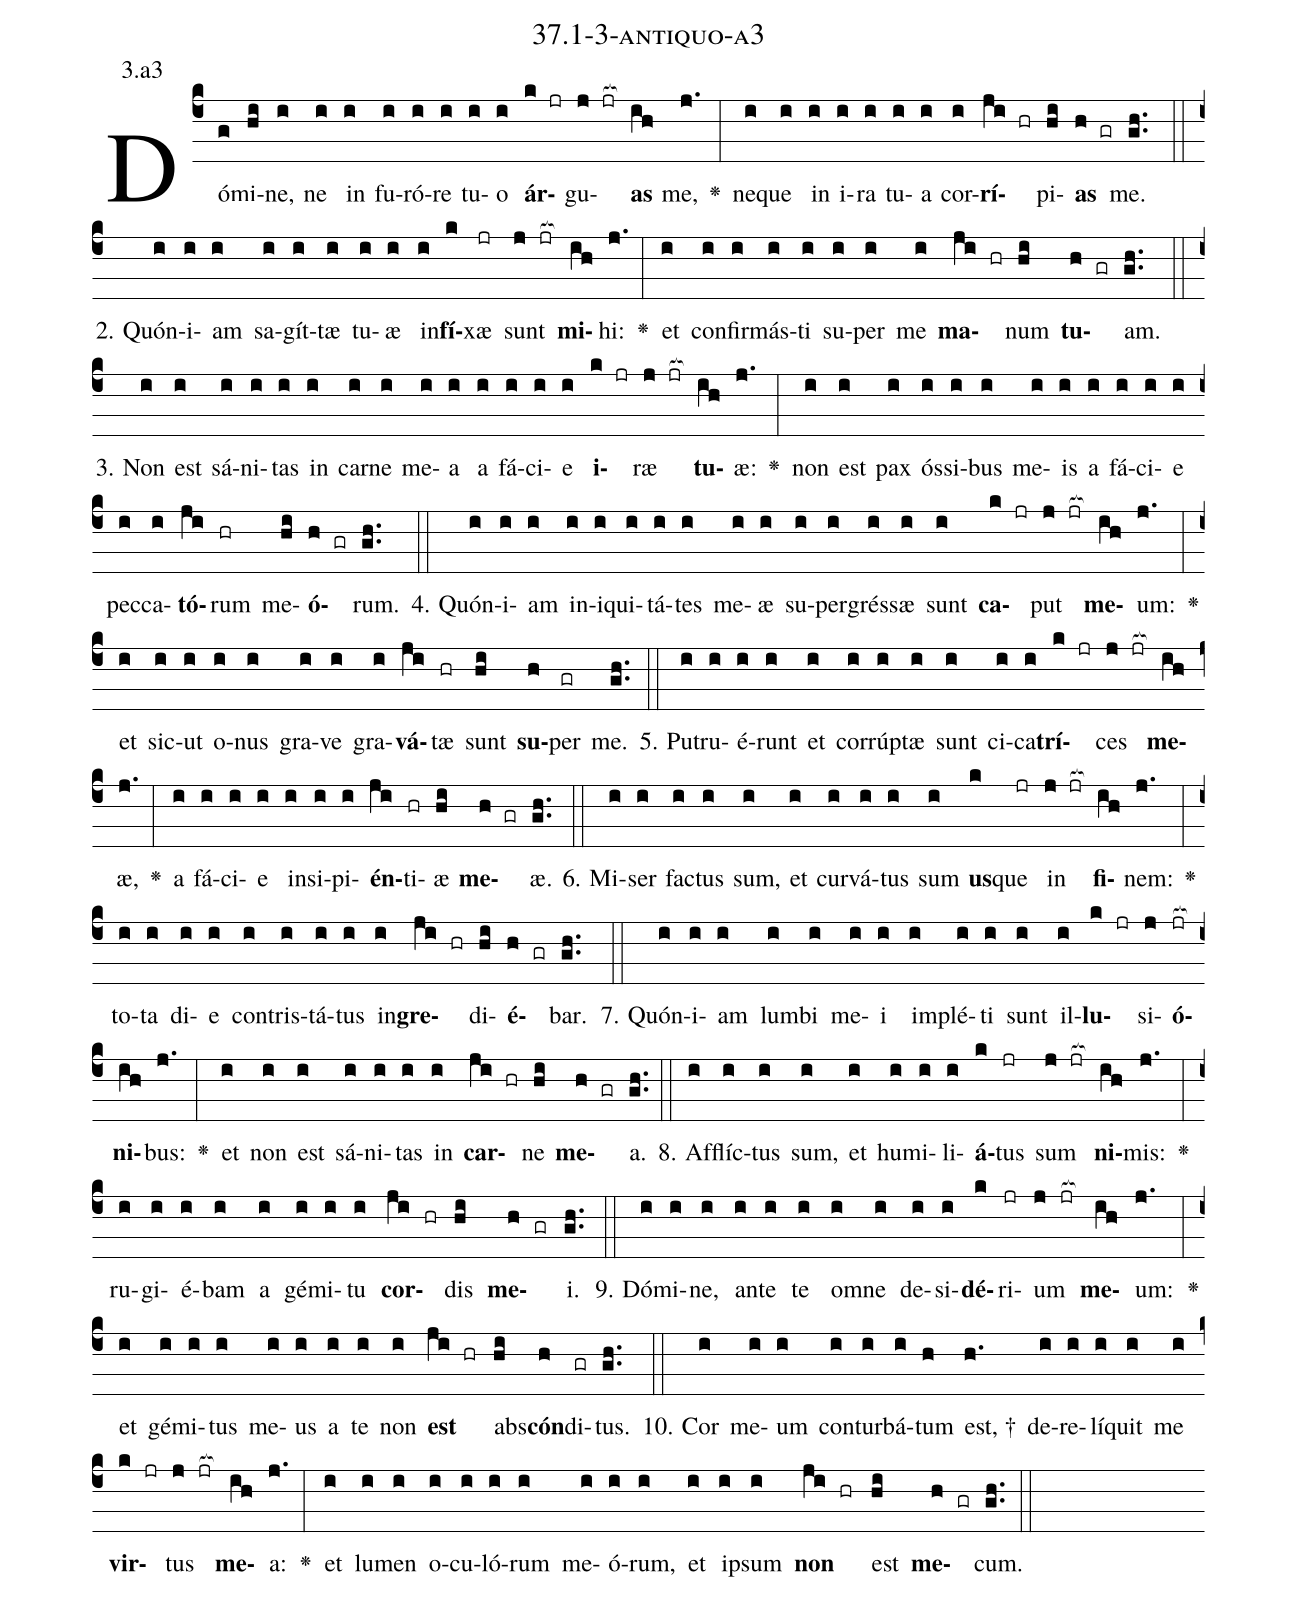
name: 37.1-3-antiquo-a3;
annotation: 3.a3;
%%
(c4)Dó(g)mi(hi)ne,(i) ne(i) in(i) fu(i)ró(i)re(i) tu(i)o(i) <b>ár</b>(k jr)gu(j jr[ocb:1{])<b>as</b>(ih[ocb:0}]) me,(j.) <v>\greheightstar</v>(:) ne(i)que(i) in(i) i(i)ra(i) tu(i)a(i) cor(i)<b>rí</b>(ji hr)pi(hi)<b>as</b>(h gr) me.(gh..) (::)
2. Quón(i)i(i)am(i) sa(i)gít(i)tæ(i) tu(i)æ(i) in(i)<b>fí</b>(k)xæ(jr) sunt(j jr[ocb:1{]) <b>mi</b>(ih[ocb:0}])hi:(j.) <v>\greheightstar</v>(:) et(i) con(i)fir(i)más(i)ti(i) su(i)per(i) me(i) <b>ma</b>(ji hr)num(hi) <b>tu</b>(h gr)am.(gh..) (::)
3. Non(i) est(i) sá(i)ni(i)tas(i) in(i) car(i)ne(i) me(i)a(i) a(i) fá(i)ci(i)e(i) <b>i</b>(k jr)ræ(j jr[ocb:1{]) <b>tu</b>(ih[ocb:0}])æ:(j.) <v>\greheightstar</v>(:) non(i) est(i) pax(i) ós(i)si(i)bus(i) me(i)is(i) a(i) fá(i)ci(i)e(i) pec(i)ca(i)<b>tó</b>(ji)rum(hr) me(hi)<b>ó</b>(h gr)rum.(gh..) (::)
4. Quón(i)i(i)am(i) in(i)i(i)qui(i)tá(i)tes(i) me(i)æ(i) su(i)per(i)grés(i)sæ(i) sunt(i) <b>ca</b>(k jr)put(j jr[ocb:1{]) <b>me</b>(ih[ocb:0}])um:(j.) <v>\greheightstar</v>(:) et(i) sic(i)ut(i) o(i)nus(i) gra(i)ve(i) gra(i)<b>vá</b>(ji)tæ(hr) sunt(hi) <b>su</b>(h)per(gr) me.(gh..) (::)
5. Pu(i)tru(i)é(i)runt(i) et(i) cor(i)rúp(i)tæ(i) sunt(i) ci(i)ca(i)<b>trí</b>(k jr)ces(j jr[ocb:1{]) <b>me</b>(ih[ocb:0}])æ,(j.) <v>\greheightstar</v>(:) a(i) fá(i)ci(i)e(i) in(i)si(i)pi(i)<b>én</b>(ji)ti(hr)æ(hi) <b>me</b>(h gr)æ.(gh..) (::)
6. Mi(i)ser(i) fac(i)tus(i) sum,(i) et(i) cur(i)vá(i)tus(i) sum(i) <b>us</b>(k)que(jr) in(j jr[ocb:1{]) <b>fi</b>(ih[ocb:0}])nem:(j.) <v>\greheightstar</v>(:) to(i)ta(i) di(i)e(i) con(i)tris(i)tá(i)tus(i) in(i)<b>gre</b>(ji hr)di(hi)<b>é</b>(h gr)bar.(gh..) (::)
7. Quón(i)i(i)am(i) lum(i)bi(i) me(i)i(i) im(i)plé(i)ti(i) sunt(i) il(i)<b>lu</b>(k jr)si(j)<b>ó</b>(jr[ocb:1{])<b>ni</b>(ih[ocb:0}])bus:(j.) <v>\greheightstar</v>(:) et(i) non(i) est(i) sá(i)ni(i)tas(i) in(i) <b>car</b>(ji hr)ne(hi) <b>me</b>(h gr)a.(gh..) (::)
8. Af(i)flíc(i)tus(i) sum,(i) et(i) hu(i)mi(i)li(i)<b>á</b>(k)tus(jr) sum(j jr[ocb:1{]) <b>ni</b>(ih[ocb:0}])mis:(j.) <v>\greheightstar</v>(:) ru(i)gi(i)é(i)bam(i) a(i) gé(i)mi(i)tu(i) <b>cor</b>(ji hr)dis(hi) <b>me</b>(h gr)i.(gh..) (::)
9. Dó(i)mi(i)ne,(i) an(i)te(i) te(i) om(i)ne(i) de(i)si(i)<b>dé</b>(k)ri(jr)um(j jr[ocb:1{]) <b>me</b>(ih[ocb:0}])um:(j.) <v>\greheightstar</v>(:) et(i) gé(i)mi(i)tus(i) me(i)us(i) a(i) te(i) non(i) <b>est</b>(ji hr) abs(hi)<b>cón</b>(h)di(gr)tus.(gh..) (::)
10. Cor(i) me(i)um(i) con(i)tur(i)bá(i)tum(h) est, †(h.) de(i)re(i)lí(i)quit(i) me(i) <b>vir</b>(k jr)tus(j jr[ocb:1{]) <b>me</b>(ih[ocb:0}])a:(j.) <v>\greheightstar</v>(:) et(i) lu(i)men(i) o(i)cu(i)ló(i)rum(i) me(i)ó(i)rum,(i) et(i) ip(i)sum(i) <b>non</b>(ji hr) est(hi) <b>me</b>(h gr)cum.(gh..) (::)
